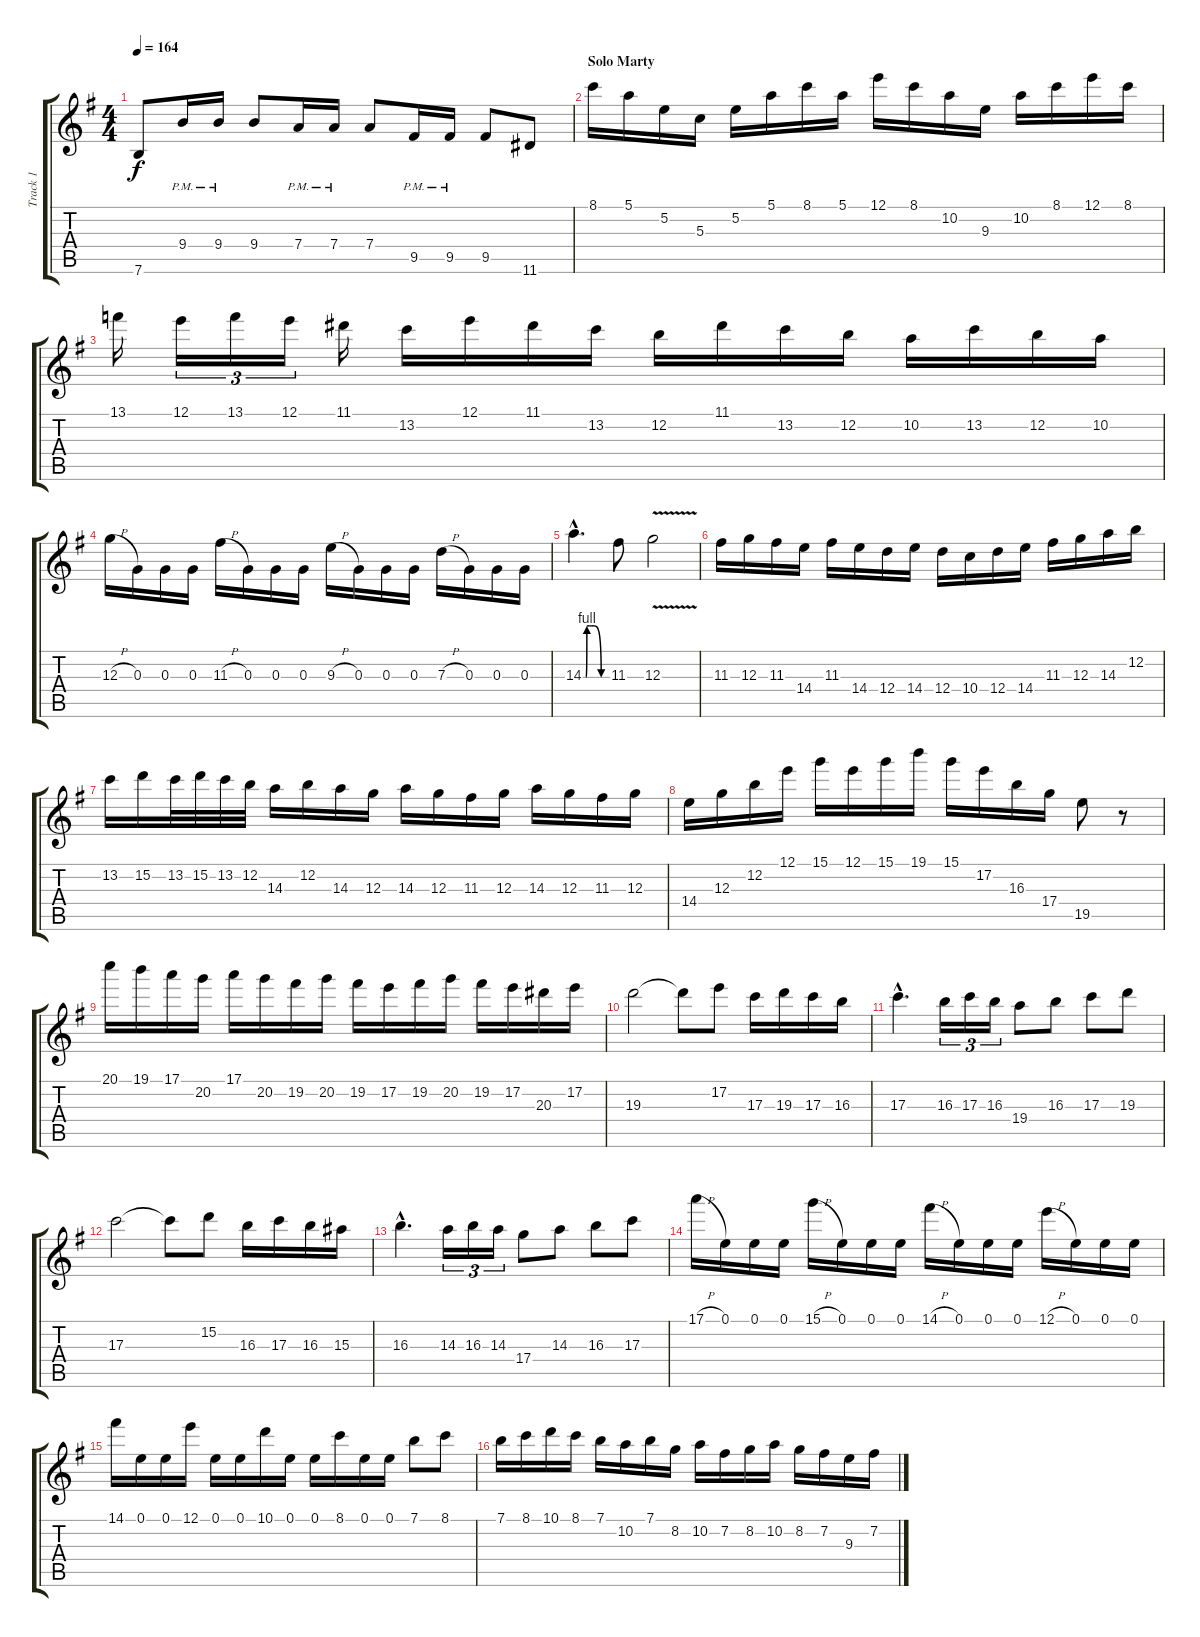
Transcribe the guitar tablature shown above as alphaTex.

\track ("Track 1" "Track 1") {instrument overdrivenguitar}
\staff {score tabs}
\tuning (E4 B3 G3 D3 A2 E2) {hide}
\ts (4 4)
\tempo 164
\clef g2
\ks eminor
7.6.8{dy f} 9.4{pm}.16 9.4{pm}.16 9.4.8 7.4{pm}.16 7.4{pm}.16 7.4.8 9.5{pm}.16 9.5{pm}.16 9.5.8 11.6.8 |
\section ("" "Solo Marty")
8.1.16 5.1.16 5.2.16 5.3.16 5.2.16 5.1.16 8.1.16 5.1.16 12.1.16 8.1.16 10.2.16 9.3.16 10.2.16 8.1.16 12.1.16 8.1.16 |
13.1.16 12.1.16{tu (3 2)} 13.1.16{tu (3 2)} 12.1.16{tu (3 2)} 11.1.16 13.2.16 12.1.16 11.1.16 13.2.16 12.2.16 11.1.16 13.2.16 12.2.16 10.2.16 13.2.16 12.2.16 10.2.16 |
12.3{h}.16 0.3.16 0.3.16 0.3.16 11.3{h}.16 0.3.16 0.3.16 0.3.16 9.3{h}.16 0.3.16 0.3.16 0.3.16 7.3{h}.16 0.3.16 0.3.16 0.3.16 |
14.3{be (custom 0 0 7 0 9 4 16 4 20 4 27 4 45 0 60 0) hac}.4{d} 11.3.8 12.3{v}.2 |
11.3.16 12.3.16 11.3.16 14.4.16 11.3.16 14.4.16 12.4.16 14.4.16 12.4.16 10.4.16 12.4.16 14.4.16 11.3.16 12.3.16 14.3.16 12.2.16 |
13.2.16 15.2.16 13.2.32 15.2.32 13.2.32 12.2.32 14.3.16 12.2.16 14.3.16 12.3.16 14.3.16 12.3.16 11.3.16 12.3.16 14.3.16 12.3.16 11.3.16 12.3.16 |
14.4.16 12.3.16 12.2.16 12.1.16 15.1.16 12.1.16 15.1.16 19.1.16 15.1.16 17.2.16 16.3.16 17.4.16 19.5.8 r.8 |
20.1.16 19.1.16 17.1.16 20.2.16 17.1.16 20.2.16 19.2.16 20.2.16 19.2.16 17.2.16 19.2.16 20.2.16 19.2.16 17.2.16 20.3.16 17.2.16 |
19.3.2 19.3{t}.8 17.2.8 17.3.16 19.3.16 17.3.16 16.3.16 |
17.3{hac}.4{d} 16.3.16{tu (3 2)} 17.3.16{tu (3 2)} 16.3.16{tu (3 2)} 19.4.8 16.3.8 17.3.8 19.3.8 |
17.3.2 17.3{t}.8 15.2.8 16.3.16 17.3.16 16.3.16 15.3.16 |
16.3{hac}.4{d} 14.3.16{tu (3 2)} 16.3.16{tu (3 2)} 14.3.16{tu (3 2)} 17.4.8 14.3.8 16.3.8 17.3.8 |
17.1{h}.16 0.1.16 0.1.16 0.1.16 15.1{h}.16 0.1.16 0.1.16 0.1.16 14.1{h}.16 0.1.16 0.1.16 0.1.16 12.1{h}.16 0.1.16 0.1.16 0.1.16 |
14.1.16 0.1.16 0.1.16 12.1.16 0.1.16 0.1.16 10.1.16 0.1.16 0.1.16 8.1.16 0.1.16 0.1.16 7.1.8 8.1.8 |
7.1.16 8.1.16 10.1.16 8.1.16 7.1.16 10.2.16 7.1.16 8.2.16 10.2.16 7.2.16 8.2.16 10.2.16 8.2.16 7.2.16 9.3.16 7.2.16
